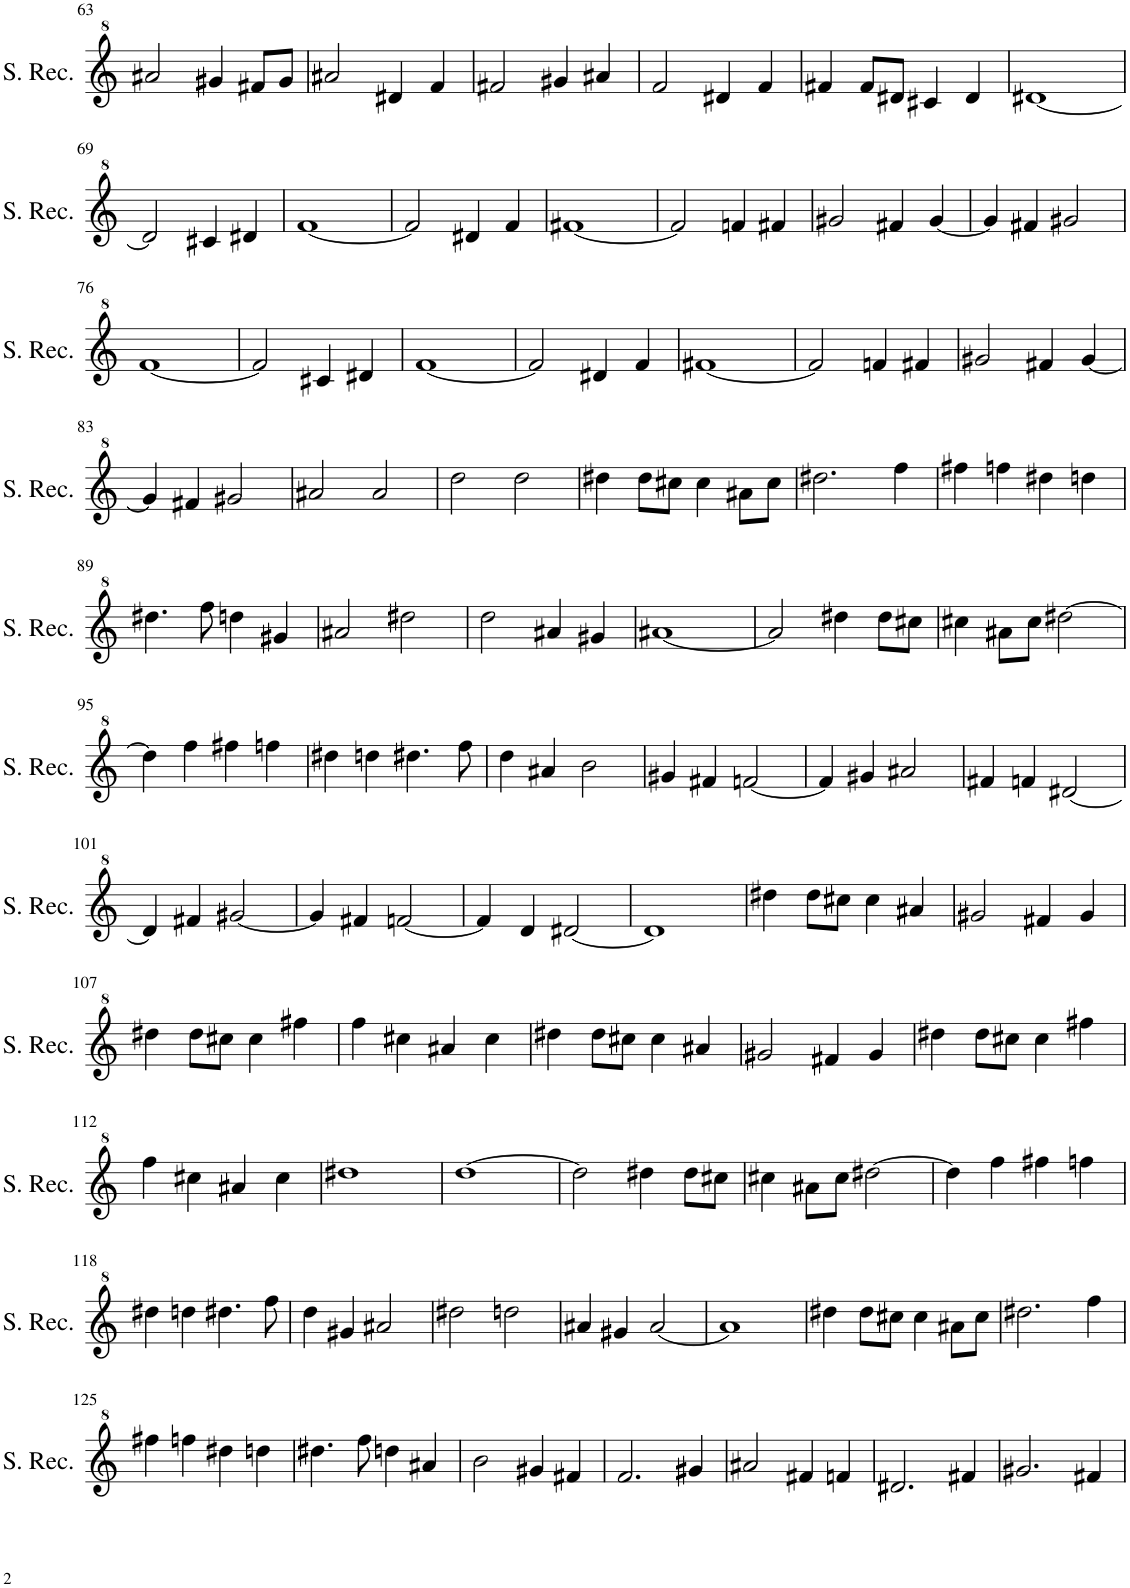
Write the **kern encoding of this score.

**kern
*part1
*staff1
*I"Soprano Recorder
*I'S. Rec.
!!LO:PB:g=z
*clefG^2
*k[]
*M4/4
=63
2aa#X/
4gg#X/
8ff#X/L
8gg#/J
=64
2aa#X/
4dd#X/
4ff/
=65
2ff#X/
4gg#X/
4aa#X/
=66
2ff/
4dd#X/
4ff/
=67
4ff#X/
8ff#/L
8dd#X/J
4cc#X/
4dd#/
=68
[1dd#X
!!LO:LB:g=z
=69
2dd#/]
4cc#X/
4dd#X/
=70
[1ff
=71
2ff/]
4dd#X/
4ff/
=72
[1ff#X
=73
2ff#/]
4ffn/
4ff#X/
=74
2gg#X/
4ff#X/
[4gg#/
=75
4gg#/]
4ff#X/
2gg#X/
!!LO:LB:g=z
=76
[1ff
=77
2ff/]
4cc#X/
4dd#X/
=78
[1ff
=79
2ff/]
4dd#X/
4ff/
=80
[1ff#X
=81
2ff#/]
4ffn/
4ff#X/
=82
2gg#X/
4ff#X/
[4gg#/
!!LO:LB:g=z
=83
4gg#/]
4ff#X/
2gg#X/
=84
2aa#X/
2aa#/
=85
2ddd\
2ddd\
=86
4ddd#X\
8ddd#\L
8ccc#X\J
4ccc#\
8aa#X\L
8ccc#\J
=87
2.ddd#X\
4fff\
=88
4fff#X\
4fffn\
4ddd#X\
4dddn\
!!LO:LB:g=z
=89
4.ddd#X\
8fff\
4dddn\
4gg#X/
=90
2aa#X/
2ddd#X\
=91
2ddd\
4aa#X/
4gg#X/
=92
[1aa#X
=93
2aa#/]
4ddd#X\
8ddd#\L
8ccc#X\J
=94
4ccc#X\
8aa#X\L
8ccc#\J
[2ddd#X\
!!LO:LB:g=z
=95
4ddd#\]
4fff\
4fff#X\
4fffn\
=96
4ddd#X\
4dddn\
4.ddd#X\
8fff\
=97
4ddd\
4aa#X/
2bb\
=98
4gg#X/
4ff#X/
[2ffn/
=99
4ff/]
4gg#X/
2aa#X/
=100
4ff#X/
4ffn/
[2dd#X/
!!LO:LB:g=z
=101
4dd#/]
4ff#X/
[2gg#X/
=102
4gg#/]
4ff#X/
[2ffn/
=103
4ff/]
4dd/
[2dd#X/
=104
1dd#]
=105
4ddd#X\
8ddd#\L
8ccc#X\J
4ccc#\
4aa#X/
=106
2gg#X/
4ff#X/
4gg#/
!!LO:LB:g=z
=107
4ddd#X\
8ddd#\L
8ccc#X\J
4ccc#\
4fff#X\
=108
4fff\
4ccc#X\
4aa#X/
4ccc#\
=109
4ddd#X\
8ddd#\L
8ccc#X\J
4ccc#\
4aa#X/
=110
2gg#X/
4ff#X/
4gg#/
=111
4ddd#X\
8ddd#\L
8ccc#X\J
4ccc#\
4fff#X\
!!LO:LB:g=z
=112
4fff\
4ccc#X\
4aa#X/
4ccc#\
=113
1ddd#X
=114
[1ddd
=115
2ddd\]
4ddd#X\
8ddd#\L
8ccc#X\J
=116
4ccc#X\
8aa#X\L
8ccc#\J
[2ddd#X\
=117
4ddd#\]
4fff\
4fff#X\
4fffn\
!!LO:LB:g=z
=118
4ddd#X\
4dddn\
4.ddd#X\
8fff\
=119
4ddd\
4gg#X/
2aa#X/
=120
2ddd#X\
2dddn\
=121
4aa#X/
4gg#X/
[2aa#/
=122
1aa#]
=123
4ddd#X\
8ddd#\L
8ccc#X\J
4ccc#\
8aa#X\L
8ccc#\J
=124
2.ddd#X\
4fff\
!!LO:LB:g=z
=125
4fff#X\
4fffn\
4ddd#X\
4dddn\
=126
4.ddd#X\
8fff\
4dddn\
4aa#X/
=127
2bb\
4gg#X/
4ff#X/
=128
2.ff/
4gg#X/
=129
2aa#X/
4ff#X/
4ffn/
=130
2.dd#X/
4ff#X/
=131
2.gg#X/
4ff#X/
=
*-
